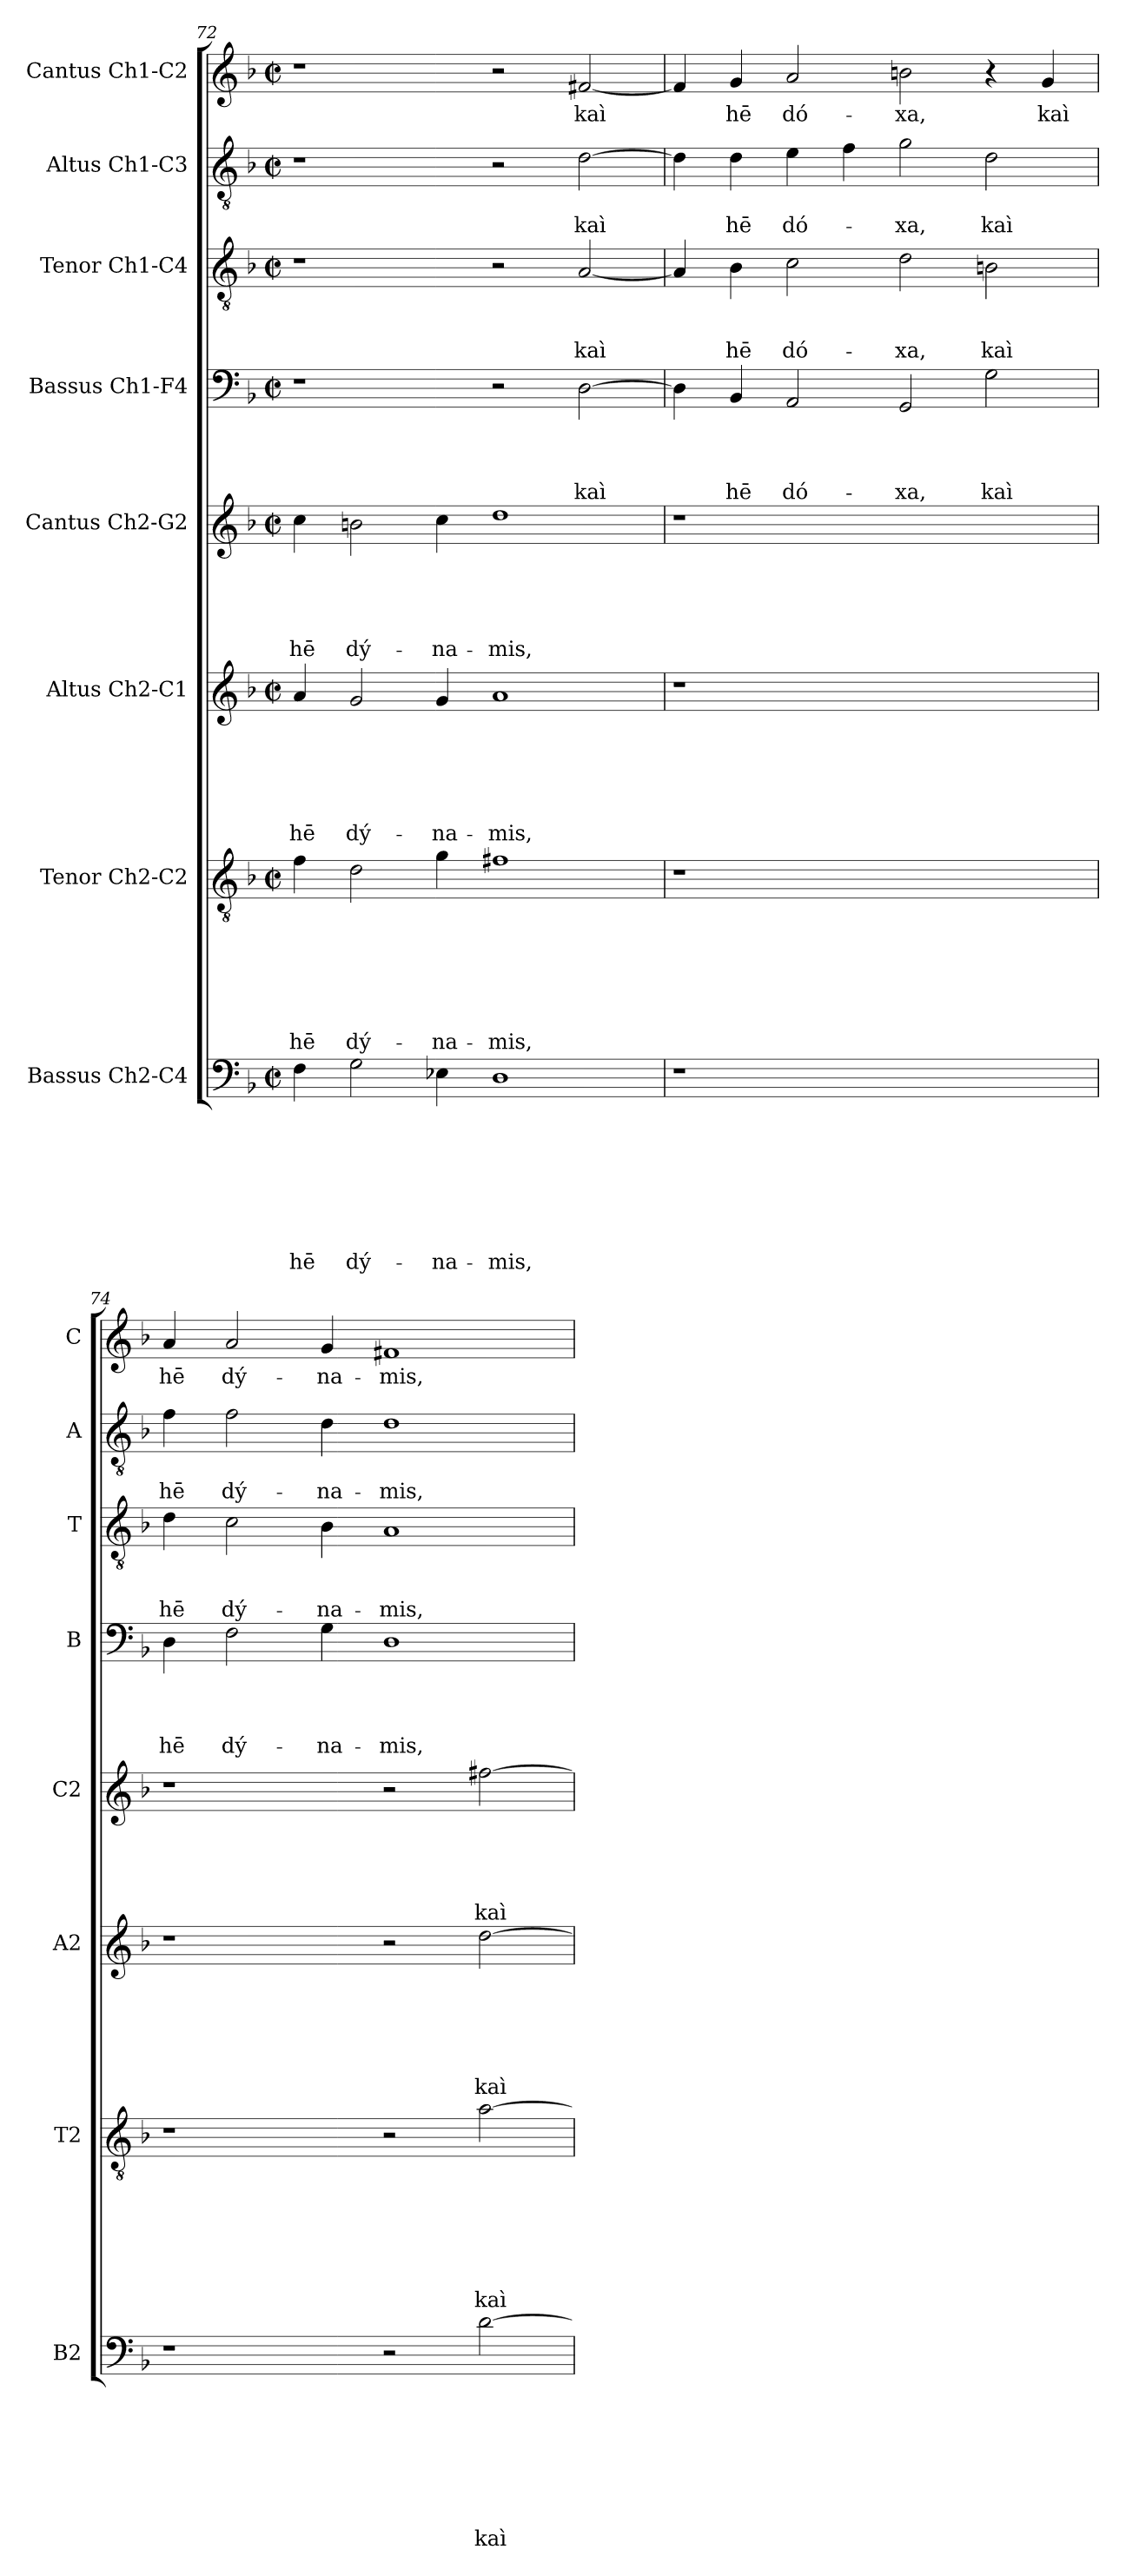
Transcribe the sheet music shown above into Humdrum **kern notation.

**kern	**text	**text	**text	**text	**text	**text	**text	**text	**kern	**text	**text	**text	**text	**text	**text	**text	**kern	**text	**text	**text	**text	**text	**text	**kern	**text	**text	**text	**text	**text	**kern	**text	**text	**text	**text	**kern	**text	**text	**text	**kern	**text	**text	**kern	**text
*part8	*part8	*part8	*part8	*part8	*part8	*part8	*part8	*part8	*part7	*part7	*part7	*part7	*part7	*part7	*part7	*part7	*part6	*part6	*part6	*part6	*part6	*part6	*part6	*part5	*part5	*part5	*part5	*part5	*part5	*part4	*part4	*part4	*part4	*part4	*part3	*part3	*part3	*part3	*part2	*part2	*part2	*part1	*part1
*staff8	*staff8	*staff8	*staff8	*staff8	*staff8	*staff8	*staff8	*staff8	*staff7	*staff7	*staff7	*staff7	*staff7	*staff7	*staff7	*staff7	*staff6	*staff6	*staff6	*staff6	*staff6	*staff6	*staff6	*staff5	*staff5	*staff5	*staff5	*staff5	*staff5	*staff4	*staff4	*staff4	*staff4	*staff4	*staff3	*staff3	*staff3	*staff3	*staff2	*staff2	*staff2	*staff1	*staff1
*I"Bassus Ch2-C4	*	*	*	*	*	*	*	*	*I"Tenor Ch2-C2	*	*	*	*	*	*	*	*I"Altus Ch2-C1	*	*	*	*	*	*	*I"Cantus Ch2-G2	*	*	*	*	*	*I"Bassus Ch1-F4	*	*	*	*	*I"Tenor Ch1-C4	*	*	*	*I"Altus Ch1-C3	*	*	*I"Cantus Ch1-C2	*
*I'B2	*	*	*	*	*	*	*	*	*I'T2	*	*	*	*	*	*	*	*I'A2	*	*	*	*	*	*	*I'C2	*	*	*	*	*	*I'B	*	*	*	*	*I'T	*	*	*	*I'A	*	*	*I'C	*
!!LO:PB:g=z
*clefF4	*	*	*	*	*	*	*	*	*clefGv2	*	*	*	*	*	*	*	*clefG2	*	*	*	*	*	*	*clefG2	*	*	*	*	*	*clefF4	*	*	*	*	*clefGv2	*	*	*	*clefGv2	*	*	*clefG2	*
*k[b-]	*	*	*	*	*	*	*	*	*k[b-]	*	*	*	*	*	*	*	*k[b-]	*	*	*	*	*	*	*k[b-]	*	*	*	*	*	*k[b-]	*	*	*	*	*k[b-]	*	*	*	*k[b-]	*	*	*k[b-]	*
*F:	*	*	*	*	*	*	*	*	*F:	*	*	*	*	*	*	*	*F:	*	*	*	*	*	*	*F:	*	*	*	*	*	*F:	*	*	*	*	*F:	*	*	*	*F:	*	*	*F:	*
*M2/2	*	*	*	*	*	*	*	*	*M2/2	*	*	*	*	*	*	*	*M2/2	*	*	*	*	*	*	*M2/2	*	*	*	*	*	*M2/2	*	*	*	*	*M2/2	*	*	*	*M2/2	*	*	*M2/2	*
*met(c|)	*	*	*	*	*	*	*	*	*met(c|)	*	*	*	*	*	*	*	*met(c|)	*	*	*	*	*	*	*met(c|)	*	*	*	*	*	*met(c|)	*	*	*	*	*met(c|)	*	*	*	*met(c|)	*	*	*met(c|)	*
=72	=72	=72	=72	=72	=72	=72	=72	=72	=72	=72	=72	=72	=72	=72	=72	=72	=72	=72	=72	=72	=72	=72	=72	=72	=72	=72	=72	=72	=72	=72	=72	=72	=72	=72	=72	=72	=72	=72	=72	=72	=72	=72	=72
!	!	!	!	!	!	!	!	!LO:LY:b	!	!	!	!	!	!	!	!LO:LY:b	!	!	!	!	!	!	!LO:LY:b	!	!	!	!	!	!LO:LY:b	!	!	!	!	!	!	!	!	!	!	!	!	!	!
4F\	.	.	.	.	.	.	.	hē	4f\	.	.	.	.	.	.	hē	4a/	.	.	.	.	.	hē	4cc\	.	.	.	.	hē	1r	.	.	.	.	1r	.	.	.	1r	.	.	1r	.
!	!	!	!	!	!	!	!	!LO:LY:b	!	!	!	!	!	!	!	!LO:LY:b	!	!	!	!	!	!	!LO:LY:b	!	!	!	!	!	!LO:LY:b	!	!	!	!	!	!	!	!	!	!	!	!	!	!
2G\	.	.	.	.	.	.	.	dý-	2d\	.	.	.	.	.	.	dý-	2g/	.	.	.	.	.	dý-	2bn\	.	.	.	.	dý-	.	.	.	.	.	.	.	.	.	.	.	.	.	.
!	!	!	!	!	!	!	!	!LO:LY:b	!	!	!	!	!	!	!	!LO:LY:b	!	!	!	!	!	!	!LO:LY:b	!	!	!	!	!	!LO:LY:b	!	!	!	!	!	!	!	!	!	!	!	!	!	!
4E-X\	.	.	.	.	.	.	.	-na-	4g\	.	.	.	.	.	.	-na-	4g/	.	.	.	.	.	-na-	4cc\	.	.	.	.	-na-	.	.	.	.	.	.	.	.	.	.	.	.	.	.
!	!	!	!	!	!	!	!	!LO:LY:b	!	!	!	!	!	!	!	!LO:LY:b	!	!	!	!	!	!	!LO:LY:b	!	!	!	!	!	!LO:LY:b	!	!	!	!	!	!	!	!	!	!	!	!	!	!
1D	.	.	.	.	.	.	.	-mis,	1f#X	.	.	.	.	.	.	-mis,	1a	.	.	.	.	.	-mis,	1dd	.	.	.	.	-mis,	2r	.	.	.	.	2r	.	.	.	2r	.	.	2r	.
!	!	!	!	!	!	!	!	!	!	!	!	!	!	!	!	!	!	!	!	!	!	!	!	!	!	!	!	!	!	!	!	!	!	!LO:LY:b	!	!	!	!LO:LY:b	!	!	!LO:LY:b	!	!LO:LY:b
.	.	.	.	.	.	.	.	.	.	.	.	.	.	.	.	.	.	.	.	.	.	.	.	.	.	.	.	.	.	[2D\	.	.	.	kaì	[2A/	.	.	kaì	[2d\	.	kaì	[2f#X/	kaì
=73	=73	=73	=73	=73	=73	=73	=73	=73	=73	=73	=73	=73	=73	=73	=73	=73	=73	=73	=73	=73	=73	=73	=73	=73	=73	=73	=73	=73	=73	=73	=73	=73	=73	=73	=73	=73	=73	=73	=73	=73	=73	=73	=73
1r	.	.	.	.	.	.	.	.	1r	.	.	.	.	.	.	.	1r	.	.	.	.	.	.	1r	.	.	.	.	.	4D\]	.	.	.	.	4A/]	.	.	.	4d\]	.	.	4f#/]	.
!	!	!	!	!	!	!	!	!	!	!	!	!	!	!	!	!	!	!	!	!	!	!	!	!	!	!	!	!	!	!	!	!	!	!LO:LY:b	!	!	!	!LO:LY:b	!	!	!LO:LY:b	!	!LO:LY:b
.	.	.	.	.	.	.	.	.	.	.	.	.	.	.	.	.	.	.	.	.	.	.	.	.	.	.	.	.	.	4BB-/	.	.	.	hē	4B-\	.	.	hē	4d\	.	hē	4g/	hē
!	!	!	!	!	!	!	!	!	!	!	!	!	!	!	!	!	!	!	!	!	!	!	!	!	!	!	!	!	!	!	!	!	!	!LO:LY:b	!	!	!	!LO:LY:b	!	!	!LO:LY:b	!	!LO:LY:b
.	.	.	.	.	.	.	.	.	.	.	.	.	.	.	.	.	.	.	.	.	.	.	.	.	.	.	.	.	.	2AA/	.	.	.	dó-	2c\	.	.	dó-	4e\	.	dó-	2a/	dó-
.	.	.	.	.	.	.	.	.	.	.	.	.	.	.	.	.	.	.	.	.	.	.	.	.	.	.	.	.	.	.	.	.	.	.	.	.	.	.	4f\	.	.	.	.
!	!	!	!	!	!	!	!	!	!	!	!	!	!	!	!	!	!	!	!	!	!	!	!	!	!	!	!	!	!	!	!	!	!	!LO:LY:b	!	!	!	!LO:LY:b	!	!	!LO:LY:b	!	!LO:LY:b
1ryy	.	.	.	.	.	.	.	.	1ryy	.	.	.	.	.	.	.	1ryy	.	.	.	.	.	.	1ryy	.	.	.	.	.	2GG/	.	.	.	-xa,	2d\	.	.	-xa,	2g\	.	-xa,	2bn\	-xa,
!	!	!	!	!	!	!	!	!	!	!	!	!	!	!	!	!	!	!	!	!	!	!	!	!	!	!	!	!	!	!	!	!	!	!LO:LY:b	!	!	!	!LO:LY:b	!	!	!LO:LY:b	!	!
.	.	.	.	.	.	.	.	.	.	.	.	.	.	.	.	.	.	.	.	.	.	.	.	.	.	.	.	.	.	2G\	.	.	.	kaì	2Bn\	.	.	kaì	2d\	.	kaì	4r	.
!	!	!	!	!	!	!	!	!	!	!	!	!	!	!	!	!	!	!	!	!	!	!	!	!	!	!	!	!	!	!	!	!	!	!	!	!	!	!	!	!	!	!	!LO:LY:b
.	.	.	.	.	.	.	.	.	.	.	.	.	.	.	.	.	.	.	.	.	.	.	.	.	.	.	.	.	.	.	.	.	.	.	.	.	.	.	.	.	.	4g/	kaì
=74	=74	=74	=74	=74	=74	=74	=74	=74	=74	=74	=74	=74	=74	=74	=74	=74	=74	=74	=74	=74	=74	=74	=74	=74	=74	=74	=74	=74	=74	=74	=74	=74	=74	=74	=74	=74	=74	=74	=74	=74	=74	=74	=74
!	!	!	!	!	!	!	!	!	!	!	!	!	!	!	!	!	!	!	!	!	!	!	!	!	!	!	!	!	!	!	!	!	!	!LO:LY:b	!	!	!	!LO:LY:b	!	!	!LO:LY:b	!	!LO:LY:b
1r	.	.	.	.	.	.	.	.	1r	.	.	.	.	.	.	.	1r	.	.	.	.	.	.	1r	.	.	.	.	.	4D\	.	.	.	hē	4d\	.	.	hē	4f\	.	hē	4a/	hē
!	!	!	!	!	!	!	!	!	!	!	!	!	!	!	!	!	!	!	!	!	!	!	!	!	!	!	!	!	!	!	!	!	!	!LO:LY:b	!	!	!	!LO:LY:b	!	!	!LO:LY:b	!	!LO:LY:b
.	.	.	.	.	.	.	.	.	.	.	.	.	.	.	.	.	.	.	.	.	.	.	.	.	.	.	.	.	.	2F\	.	.	.	dý-	2c\	.	.	dý-	2f\	.	dý-	2a/	dý-
!	!	!	!	!	!	!	!	!	!	!	!	!	!	!	!	!	!	!	!	!	!	!	!	!	!	!	!	!	!	!	!	!	!	!LO:LY:b	!	!	!	!LO:LY:b	!	!	!LO:LY:b	!	!LO:LY:b
.	.	.	.	.	.	.	.	.	.	.	.	.	.	.	.	.	.	.	.	.	.	.	.	.	.	.	.	.	.	4G\	.	.	.	-na-	4B-\	.	.	-na-	4d\	.	-na-	4g/	-na-
!	!	!	!	!	!	!	!	!	!	!	!	!	!	!	!	!	!	!	!	!	!	!	!	!	!	!	!	!	!	!	!	!	!	!LO:LY:b	!	!	!	!LO:LY:b	!	!	!LO:LY:b	!	!LO:LY:b
2r	.	.	.	.	.	.	.	.	2r	.	.	.	.	.	.	.	2r	.	.	.	.	.	.	2r	.	.	.	.	.	1D	.	.	.	-mis,	1A	.	.	-mis,	1d	.	-mis,	1f#X	-mis,
!	!	!	!	!	!	!	!	!LO:LY:b	!	!	!	!	!	!	!	!LO:LY:b	!	!	!	!	!	!	!LO:LY:b	!	!	!	!	!	!LO:LY:b	!	!	!	!	!	!	!	!	!	!	!	!	!	!
[2d\	.	.	.	.	.	.	.	kaì	[2a\	.	.	.	.	.	.	kaì	[2dd\	.	.	.	.	.	kaì	[2ff#X\	.	.	.	.	kaì	.	.	.	.	.	.	.	.	.	.	.	.	.	.
=	=	=	=	=	=	=	=	=	=	=	=	=	=	=	=	=	=	=	=	=	=	=	=	=	=	=	=	=	=	=	=	=	=	=	=	=	=	=	=	=	=	=	=
*-	*-	*-	*-	*-	*-	*-	*-	*-	*-	*-	*-	*-	*-	*-	*-	*-	*-	*-	*-	*-	*-	*-	*-	*-	*-	*-	*-	*-	*-	*-	*-	*-	*-	*-	*-	*-	*-	*-	*-	*-	*-	*-	*-
